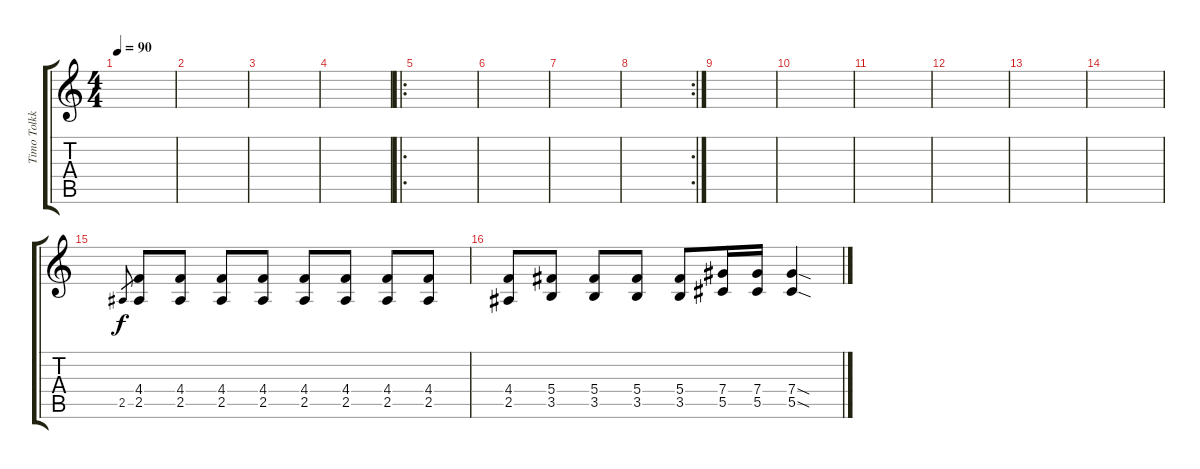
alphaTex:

\track ("Timo Tolkki Rythm Gtr." "Timo Tolkk") {instrument distortionguitar}
\staff {score tabs}
\tuning (Eb4 Bb3 Gb3 Db3 Ab2 Eb2) {hide}
\ts (4 4)
\tempo 90
\clef g2
\ks c
|
|
|
|
\ro
|
|
|
\rc 2
|
|
|
|
|
|
|
2.5.8{gr} (4.4 2.5).8 (4.4 2.5).8 (4.4 2.5).8 (4.4 2.5).8 (4.4 2.5).8 (4.4 2.5).8 (4.4 2.5).8 (4.4 2.5).8 |
(4.4 2.5).8 (5.4 3.5).8 (5.4 3.5).8 (5.4 3.5).8 (5.4 3.5).8 (7.4 5.5).16 (7.4 5.5).16 (7.4{sod} 5.5{sod}).4
